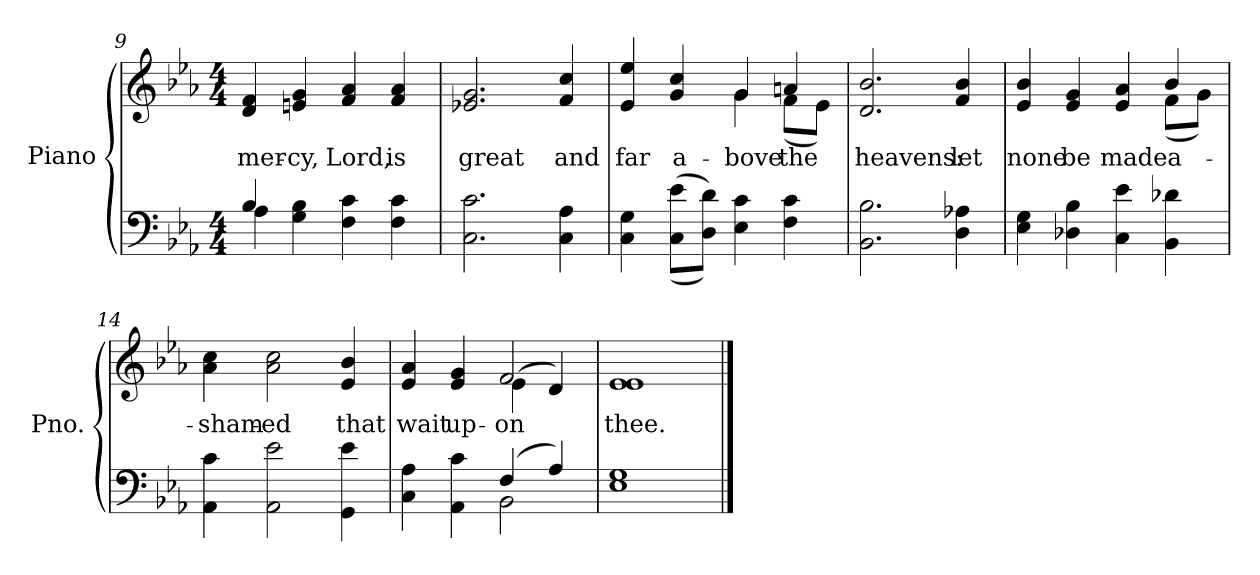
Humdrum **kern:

**kern	**kern	**text
*part2	*part1	*part1
*staff2	*staff1	*staff1
*I"Piano	*I"Piano	*
*I'Pno.	*I'Pno.	*
*clefF4	*clefG2	*
*k[b-e-a-]	*k[b-e-a-]	*
*E-:	*E-:	*
*M4/4	*M4/4	*
=9	=9	=9
*^	*	*
!	!	!	!LO:LY:b:color=#000000
4B-i/	4A-i\	4di/ 4fi	mer-
!	!	!	!LO:LY:b:color=#000000
4Gi\ 4B-i	2.ryy	4eni/ 4gi	-cy,
!	!	!	!LO:LY:b:color=#000000
4Fi\ 4ci	.	4fi/ 4a-i	Lord,
!	!	!	!LO:LY:b:color=#000000
4Fi\ 4ci	.	4fi/ 4a-i	is
*v	*v	*	*
=10	=10	=10
!	!	!LO:LY:b:color=#000000
2.Ci\ 2.ci	2.e-Xi/ 2.gi	great
!	!	!LO:LY:b:color=#000000
4Ci\ 4A-i	4fi/ 4cci	and
=11	=11	=11
!	!	!LO:LY:b:color=#000000
*	*^	*
4Ci\ 4Gi	4e-i/ 4ee-i	2ryy	far
!	!	!	!LO:LY:b:color=#000000
((8Ci\ 8e-i\L	4gi/ 4cci	.	a-
8Di\ 8di\J))	.	.	.
!	!	!	!LO:LY:b:color=#000000
4E-i\ 4ci	4gi/	4gi\	-bove
!	!	!	!LO:LY:b:color=#000000
4Fi\ 4ci	4ani/	(8fi\L	the
.	.	8e-i\J)	.
*	*v	*v	*
!!LO:LB:g=z
=12	=12	=12
*	*^	*
!	!	!	!LO:LY:b:color=#000000
*	*v	*v	*
2.BB-i\ 2.B-i	2.di/ 2.b-i	heavens:
!	!	!LO:LY:b:color=#000000
4Di\ 4A-Xi	4fi/ 4b-i	let
=13	=13	=13
!	!	!LO:LY:b:color=#000000
*	*^	*
4E-i\ 4Gi	4e-i/ 4b-i	2.ryy	none
!	!	!	!LO:LY:b:color=#000000
4D-Xi\ 4B-i	4e-i/ 4gi	.	be
!	!	!	!LO:LY:b:color=#000000
4Ci\ 4e-i	4e-i/ 4a-i	.	made
!	!	!	!LO:LY:b:color=#000000
4BB-i\ 4d-Xi	4b-i/	(8fi\L	a-
.	.	8gi\J)	.
*	*v	*v	*
=14	=14	=14
*	*^	*
!	!	!	!LO:LY:b:color=#000000
*	*v	*v	*
4AA-i\ 4ci	4a-i\ 4cci	-sham-
!	!	!LO:LY:b:color=#000000
2AA-i\ 2e-i	2a-i\ 2cci	-ed
!	!	!LO:LY:b:color=#000000
4GGi\ 4e-i	4e-i/ 4b-i	that
=15	=15	=15
*^	*	*
!	!	!	!LO:LY:b:color=#000000
*	*	*^	*
4Ci\ 4A-i	2ryy	4e-i/ 4a-i	2ryy	wait
!	!	!	!	!LO:LY:b:color=#000000
4AA-i\ 4ci	.	4e-i/ 4gi	.	up-
!	!	!	!	!LO:LY:b:color=#000000
(4Fi/	2BB-i\	2fi/	(4e-i\	-on
4A-i/)	.	.	4di/)	.
*v	*v	*	*	*
*	*v	*v	*
=16	=16	=16
*	*^	*
!	!	!	!LO:LY:b:color=#000000
*	*v	*v	*
1E-i 1Gi	1e-i 1e-i	thee.
==	==	==
*-	*-	*-
